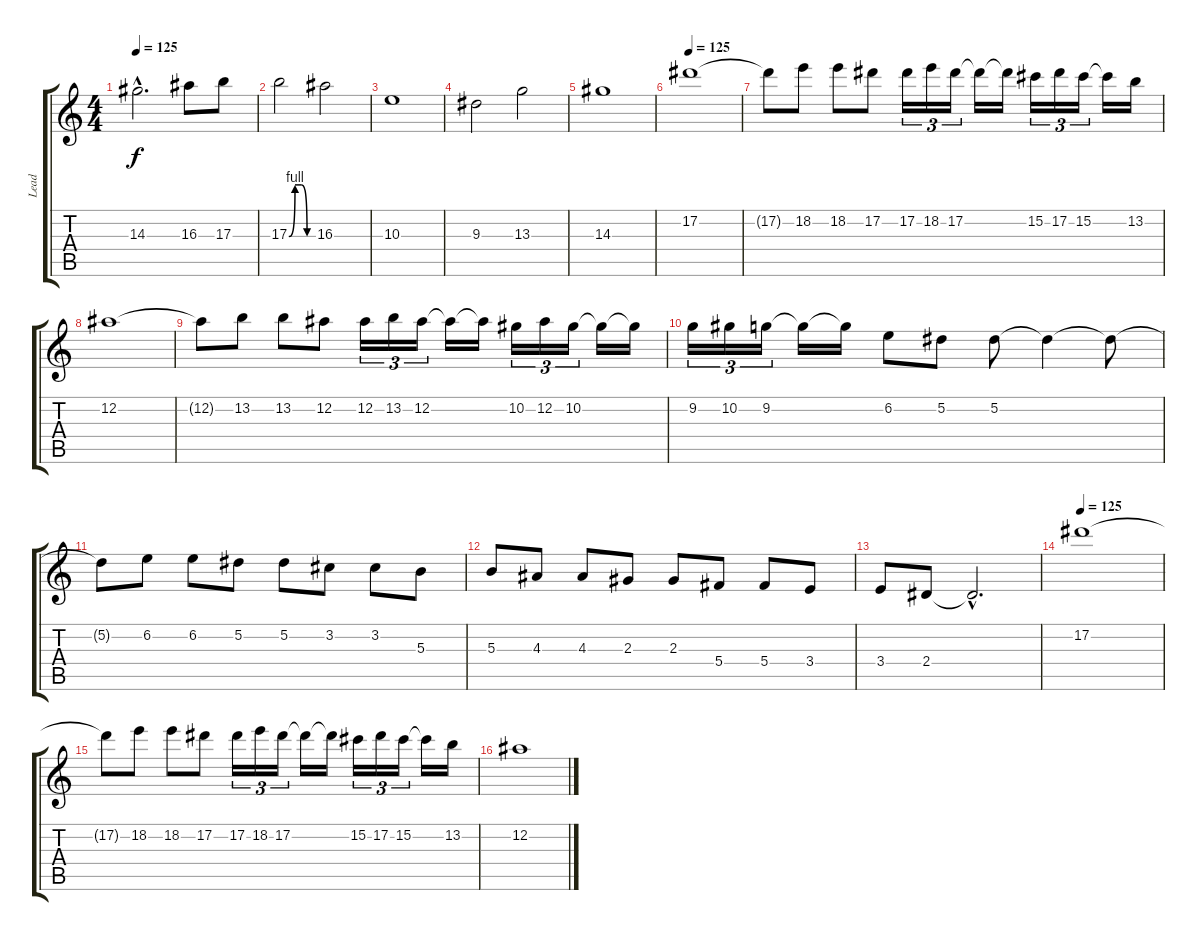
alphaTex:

\track ("Lead" "Lead") {instrument distortionguitar}
\staff {score tabs}
\tuning (Eb4 Bb3 Gb3 Db3 Ab2 Eb2) {hide}
\ts (4 4)
\tempo 125
\clef g2
\ks c
14.3{hac}.2{d dy f} 16.3.8 17.3.8 |
17.3{be (custom 0 0 15 4 30 4 45 0 60 0)}.2 16.3.2 |
10.3.1 |
9.3.2 13.3.2 |
14.3.1 |
\tempo 125
17.2.1{balance 8} |
17.2{t}.8 18.2.8 18.2.8 17.2.8 17.2.16{tu (3 2)} 18.2.16{tu (3 2)} 17.2.16{tu (3 2)} 17.2{t}.16 17.2{t}.16 15.2.16{tu (3 2)} 17.2.16{tu (3 2)} 15.2.16{tu (3 2)} 15.2{t}.16 13.2.16 |
12.2.1 |
12.2{t}.8 13.2.8 13.2.8 12.2.8 12.2.16{tu (3 2)} 13.2.16{tu (3 2)} 12.2.16{tu (3 2)} 12.2{t}.16 12.2{t}.16 10.2.16{tu (3 2)} 12.2.16{tu (3 2)} 10.2.16{tu (3 2)} 10.2{t}.16 10.2{t}.16 |
9.2.16{tu (3 2)} 10.2.16{tu (3 2)} 9.2.16{tu (3 2)} 9.2{t}.16 9.2{t}.16 6.2.8 5.2.8 5.2.8 5.2{t}.4 5.2{t}.8 |
5.2{t}.8 6.2.8 6.2.8 5.2.8 5.2.8 3.2.8 3.2.8 5.3.8 |
5.3.8 4.3.8 4.3.8 2.3.8 2.3.8 5.4.8 5.4.8 3.4.8 |
3.4.8 2.4.8 2.4{hac t}.2{d} |
\tempo 125
17.2.1 |
17.2{t}.8 18.2.8 18.2.8 17.2.8 17.2.16{tu (3 2)} 18.2.16{tu (3 2)} 17.2.16{tu (3 2)} 17.2{t}.16 17.2{t}.16 15.2.16{tu (3 2)} 17.2.16{tu (3 2)} 15.2.16{tu (3 2)} 15.2{t}.16 13.2.16 |
12.2.1
